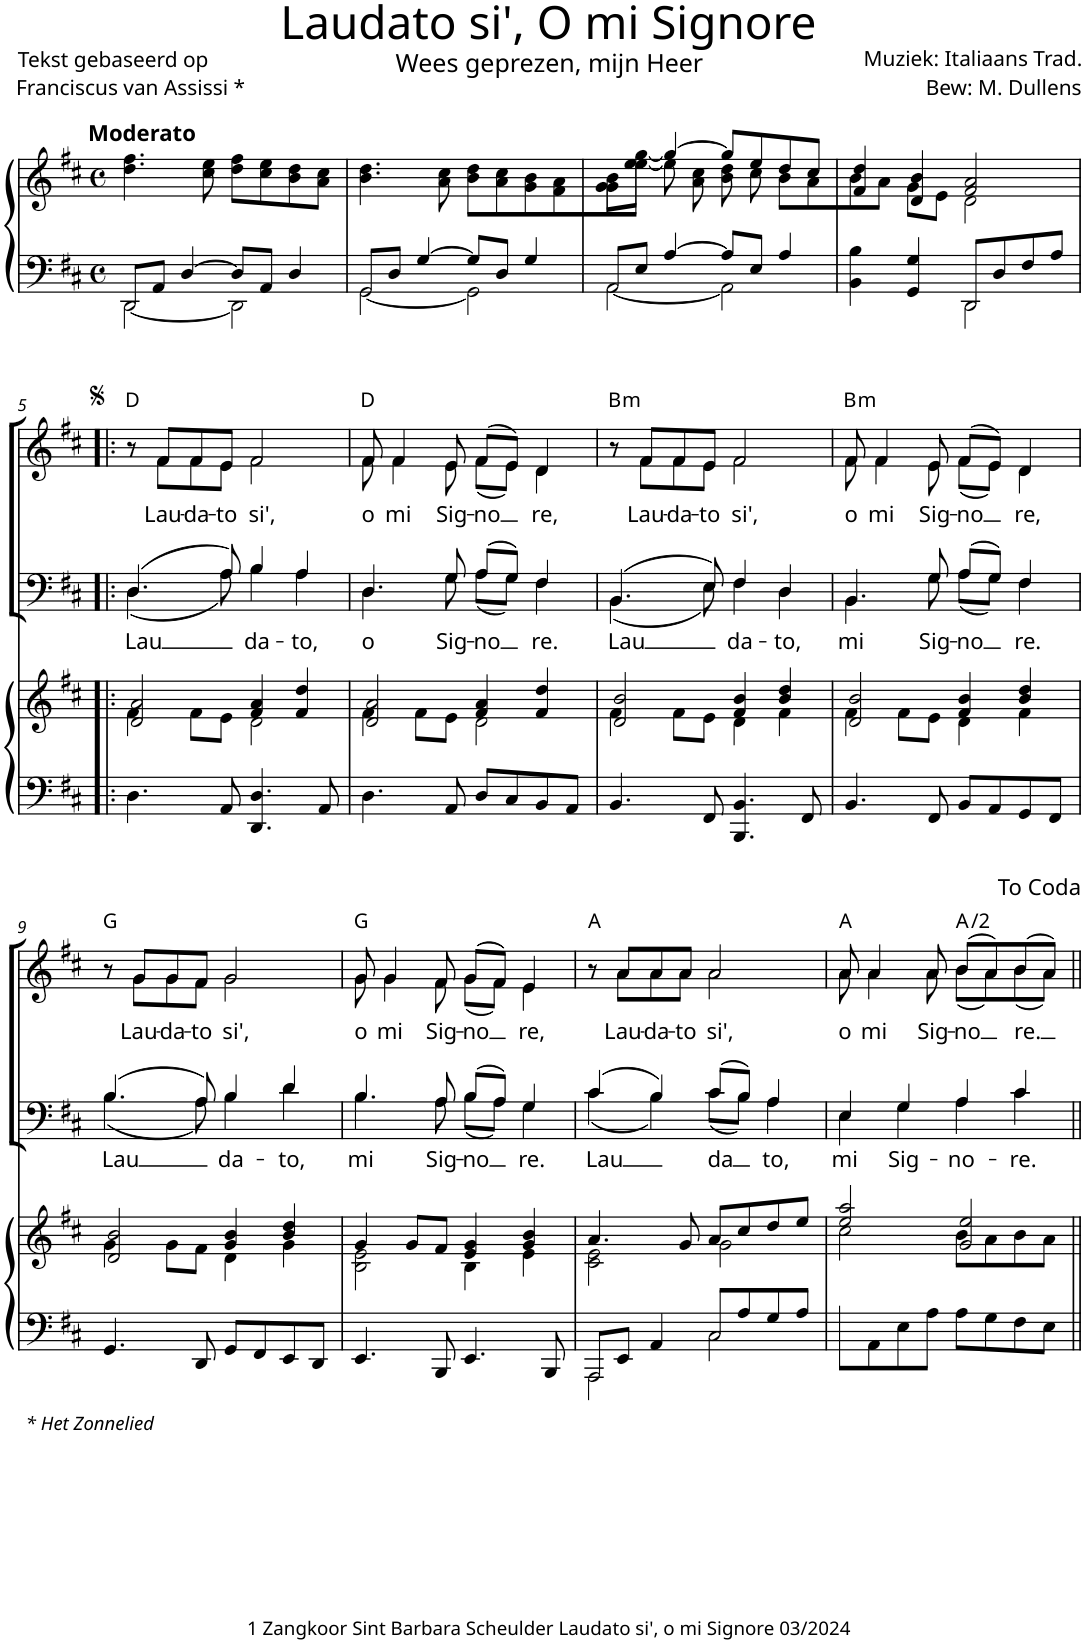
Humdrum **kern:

**kern	**kern	**kern	**text	**kern	**text	**harte
*part3	*part3	*part2	*part2	*part1	*part1	*part1
*staff4	*staff3	*staff2	*staff2	*staff1	*staff1	*
*I"Piano	*	*I"Tenor	*	*I"Soprano	*	*
*I'Pno	*	*I'T	*	*I'S	*	*
*clefF4	*clefG2	*clefF4	*	*clefG2	*	*
*k[f#c#]	*k[f#c#]	*k[f#c#]	*	*k[f#c#]	*	*
*M4/4	*M4/4	*M4/4	*	*M4/4	*	*
*met(c)	*met(c)	*met(c)	*	*met(c)	*	*
=1	=1	=1	=1	=1	=1	=1
*^	*	*	*	*	*	*
!	!	!	!	!	!LO:TX:a:B:t=Moderato	!	!
8DD/L	[2DD\	4.dd\ 4.ff#\	1r	.	1r	.	.
8AA/J	.	.	.	.	.	.	.
[4D/	.	.	.	.	.	.	.
.	.	8cc#\ 8ee\	.	.	.	.	.
8D/L]	2DD\]	8dd\ 8ff#\L	.	.	.	.	.
8AA/J	.	8cc#\ 8ee\	.	.	.	.	.
4D/	.	8b\ 8dd\	.	.	.	.	.
.	.	8a\ 8cc#\J	.	.	.	.	.
=2	=2	=2	=2	=2	=2	=2	=2
8GG/L	[2GG\	4.b\ 4.dd\	1r	.	1r	.	.
8D/J	.	.	.	.	.	.	.
[4G/	.	.	.	.	.	.	.
.	.	8a\ 8cc#\	.	.	.	.	.
8G/L]	2GG\]	8b\ 8dd\L	.	.	.	.	.
8D/J	.	8a\ 8cc#\	.	.	.	.	.
4G/	.	8g\ 8b\	.	.	.	.	.
.	.	8f#\ 8a\	.	.	.	.	.
=3	=3	=3	=3	=3	=3	=3	=3
*	*	*^	*	*	*	*	*
8AA/L	[2AA\	8g\ 8b\	8g\L	1r	.	1r	.	.
8E/J	.	[<8ee\ [8gg\J	8ee\J	.	.	.	.	.
[4A/	.	4gg/_	8ee\]	.	.	.	.	.
.	.	.	8a\ 8cc#\	.	.	.	.	.
8A/L]	2AA\]	8gg/L]	8b\ 8dd\	.	.	.	.	.
8E/J	.	8ee/	8cc#\	.	.	.	.	.
4A/	.	8dd/	8b\L	.	.	.	.	.
.	.	8cc#/J	8a\	.	.	.	.	.
=4	=4	=4	=4	=4	=4	=4	=4	=4
4BB\ 4B\	2ryy	4f#/ 4dd/	8b\	1r	.	1r	.	.
.	.	.	8a\J	.	.	.	.	.
4GG/ 4G/	.	4d/ 4b/	8g\L	.	.	.	.	.
.	.	.	8e\J	.	.	.	.	.
8DD/L	2DD\	2f#/ 2a/	2d\	.	.	.	.	.
8D/	.	.	.	.	.	.	.	.
8F#/	.	.	.	.	.	.	.	.
8A/J	.	.	.	.	.	.	.	.
*v	*v	*	*	*	*	*	*	*
!!LO:LB:g=z
=5!|:	=5!|:	=5!|:	=5!|:	=5!|:	=5!|:	=5!|:	=5!|:
!	!	!	!	!LO:LY:b	!	!	!
*	*	*	*^	*	*^	*	*
4.D\	2d/ 2a/	4f#\	(4.D/	(4.D\	-Lau	8r	8ryy	.	D:maj
!	!	!	!	!	!	!	!	!LO:LY:b	!
.	.	.	.	.	.	8f#/L	8f#\L	Lau-	.
!	!	!	!	!	!	!	!	!LO:LY:b	!
.	.	8f#\L	.	.	.	8f#/	8f#\	-da-	.
!	!	!	!	!	!	!	!	!LO:LY:b	!
8AA/	.	8e\J	8A/)	8A\)	.	8e/J	8e\J	-to	.
!	!	!	!	!	!LO:LY:b	!	!	!LO:LY:b	!
4.DD/ 4.D/	4f#/ 4a/	2d\	4B/	4B\	da-	2f#/	2f#\	si',	.
!	!	!	!	!	!LO:LY:b	!	!	!	!
.	4f#/ 4dd/	.	4A/	4A\	-to,	.	.	.	.
8AA/	.	.	.	.	.	.	.	.	.
=6	=6	=6	=6	=6	=6	=6	=6	=6	=6
!	!	!	!	!	!LO:LY:b	!	!	!LO:LY:b	!
4.D\	2d/ 2a/	4f#\	4.D/	4.D\	o	8f#/	8f#\	o	D:maj
!	!	!	!	!	!	!	!	!LO:LY:b	!
.	.	.	.	.	.	4f#/	4f#\	mi	.
.	.	8f#\L	.	.	.	.	.	.	.
!	!	!	!	!	!LO:LY:b	!	!	!LO:LY:b	!
8AA/	.	8e\J	8G/	8G\	Sig-	8e/	8e\	Sig-	.
!	!	!	!	!	!LO:LY:b	!	!	!LO:LY:b	!
8D/L	4f#/ 4a/	2d\	(8A/L	(8A\L	-no	(8f#/L	(8f#\L	-no	.
8C#/	.	.	8G/J)	8G\J)	.	8e/J)	8e\J)	.	.
!	!	!	!	!	!LO:LY:b	!	!	!LO:LY:b	!
8BB/	4f#/ 4dd/	.	4F#/	4F#\	re.	4d/	4d\	re,	.
8AA/J	.	.	.	.	.	.	.	.	.
=7	=7	=7	=7	=7	=7	=7	=7	=7	=7
!	!	!	!	!	!LO:LY:b	!	!	!	!LO:H:kt=m
4.BB/	2d/ 2b/	4f#\	(4.BB/	(4.BB\	Lau	8r	8ryy	.	B:min
!	!	!	!	!	!	!	!	!LO:LY:b	!
.	.	.	.	.	.	8f#/L	8f#\L	Lau-	.
!	!	!	!	!	!	!	!	!LO:LY:b	!
.	.	8f#\L	.	.	.	8f#/	8f#\	-da-	.
!	!	!	!	!	!	!	!	!LO:LY:b	!
8FF#/	.	8e\J	8E/)	8E\)	.	8e/J	8e\J	-to	.
!	!	!	!	!	!LO:LY:b	!	!	!LO:LY:b	!
4.BBB/ 4.BB/	4f#/ 4b/	4d\	4F#/	4F#\	da-	2f#/	2f#\	si',	.
!	!	!	!	!	!LO:LY:b	!	!	!	!
.	4b/ 4dd/	4f#\	4D/	4D\	-to,	.	.	.	.
8FF#/	.	.	.	.	.	.	.	.	.
=8	=8	=8	=8	=8	=8	=8	=8	=8	=8
!	!	!	!	!	!LO:LY:b	!	!	!LO:LY:b	!LO:H:kt=m
4.BB/	2d/ 2b/	4f#\	4.BB/	4.BB\	mi	8f#/	8f#\	o	B:min
!	!	!	!	!	!	!	!	!LO:LY:b	!
.	.	.	.	.	.	4f#/	4f#\	mi	.
.	.	8f#\L	.	.	.	.	.	.	.
!	!	!	!	!	!LO:LY:b	!	!	!LO:LY:b	!
8FF#/	.	8e\J	8G/	8G\	Sig-	8e/	8e\	Sig-	.
!	!	!	!	!	!LO:LY:b	!	!	!LO:LY:b	!
8BB/L	4f#/ 4b/	4d\	(8A/L	(8A\L	-no	(8f#/L	(8f#\L	-no	.
8AA/	.	.	8G/J)	8G\J)	.	8e/J)	8e\J)	.	.
!	!	!	!	!	!LO:LY:b	!	!	!LO:LY:b	!
8GG/	4b/ 4dd/	4f#\	4F#/	4F#\	re.	4d/	4d\	re,	.
8FF#/J	.	.	.	.	.	.	.	.	.
!!LO:LB:g=z	!!
=9	=9	=9	=9	=9	=9	=9	=9	=9	=9
!LO:TX:b:i:t=* Het Zonnelied	!	!	!	!	!	!	!	!	!
!	!	!	!	!	!LO:LY:b	!	!	!	!
4.GG/	2d/ 2b/	4g\	(4.B/	(4.B\	Lau	8r	8ryy	.	G:maj
!	!	!	!	!	!	!	!	!LO:LY:b	!
.	.	.	.	.	.	8g/L	8g\L	Lau-	.
!	!	!	!	!	!	!	!	!LO:LY:b	!
.	.	8g\L	.	.	.	8g/	8g\	-da-	.
!	!	!	!	!	!	!	!	!LO:LY:b	!
8DD/	.	8f#\J	8A/)	8A\)	.	8f#/J	8f#\J	-to	.
!	!	!	!	!	!LO:LY:b	!	!	!LO:LY:b	!
8GG/L	4g/ 4b/	4d\	4B/	4B\	da-	2g/	2g\	si',	.
8FF#/	.	.	.	.	.	.	.	.	.
!	!	!	!	!	!LO:LY:b	!	!	!	!
8EE/	4b/ 4dd/	4g\	4d/	4d\	-to,	.	.	.	.
8DD/J	.	.	.	.	.	.	.	.	.
=10	=10	=10	=10	=10	=10	=10	=10	=10	=10
!	!	!	!	!	!LO:LY:b	!	!	!LO:LY:b	!
4.EE/	4g/	2B\ 2e\	4.B/	4.B\	mi	8g/	8g\	o	G:maj
!	!	!	!	!	!	!	!	!LO:LY:b	!
.	.	.	.	.	.	4g/	4g\	mi	.
.	8g/L	.	.	.	.	.	.	.	.
!	!	!	!	!	!LO:LY:b	!	!	!LO:LY:b	!
8BBB/	8f#/J	.	8A/	8A\	Sig-	8f#/	8f#\	Sig-	.
!	!	!	!	!	!LO:LY:b	!	!	!LO:LY:b	!
4.EE/	4e/ 4g/	4B\	(8B/L	(8B\L	-no	(8g/L	(8g\L	-no	.
.	.	.	8A/J)	8A\J)	.	8f#/J)	8f#\J)	.	.
!	!	!	!	!	!LO:LY:b	!	!	!LO:LY:b	!
.	4g/ 4b/	4e\	4G/	4G\	re.	4e/	4e\	re,	.
8BBB/	.	.	.	.	.	.	.	.	.
=11	=11	=11	=11	=11	=11	=11	=11	=11	=11
*^	*	*	*	*	*	*	*	*	*
!	!	!	!	!	!	!LO:LY:b	!	!	!	!
8AAA/L	2AAA\	4.a/	2c#\ 2e\	(4c#/	(4c#\	-Lau	8r	8ryy	.	A:maj
!	!	!	!	!	!	!	!	!	!LO:LY:b	!
8EE/J	.	.	.	.	.	.	8a/L	8a\L	Lau-	.
!	!	!	!	!	!	!	!	!	!LO:LY:b	!
4AA/	.	.	.	4B/)	4B\)	.	8a/	8a\	-da-	.
!	!	!	!	!	!	!	!	!	!LO:LY:b	!
.	.	8g/	.	.	.	.	8a/J	8a\J	-to	.
!	!	!	!	!	!	!LO:LY:b	!	!	!LO:LY:b	!
8C#/L	2C#\	8a/L	2g\	(8c#/L	(8c#\L	da	2a/	2a\	si',	.
8A/	.	8cc#/	.	8B/J)	8B\J)	.	.	.	.	.
!	!	!	!	!	!	!LO:LY:b	!	!	!	!
8G/	.	8dd/	.	4A/	4A\	to,	.	.	.	.
8A/J	.	8ee/J	.	.	.	.	.	.	.	.
*v	*v	*	*	*	*	*	*	*	*	*
=12	=12	=12	=12	=12	=12	=12	=12	=12	=12
!	!	!	!	!	!LO:LY:b	!	!	!LO:LY:b	!
8c#\L	2ee/ 2aa/	2cc#\	4E/	4E\	mi	8a/	8a\	o	A:maj
!	!	!	!	!	!	!	!	!LO:LY:b	!
8AA\	.	.	.	.	.	4a/	4a\	mi	.
!	!	!	!	!	!LO:LY:b	!	!	!	!
8E\	.	.	4G/	4G\	Sig-	.	.	.	.
!	!	!	!	!	!	!	!	!LO:LY:b	!
8A\J	.	.	.	.	.	8a/	8a\	Sig-	.
!	!	!	!	!	!LO:LY:b	!	!	!LO:LY:b	!
8A\L	2g/ 2ee/	8b\L	4A/	4A\	-no-	(8b/L	(8b\L	-no	A:maj(2)
8G\	.	8a\	.	.	.	8a/)	8a\)	.	.
!	!	!	!	!	!LO:LY:b	!	!	!LO:LY:b	!
8F#\	.	8b\	4c#/	4c#\	-re.	(8b/	(8b\	re.	.
8E\J	.	8a\J	.	.	.	8a/J)	8a\J)	.	.
*	*v	*v	*	*	*	*v	*v	*	*
*	*	*v	*v	*	*	*	*
=||	=||	=||	=||	=||	=||	=||
*-	*-	*-	*-	*-	*-	*-
